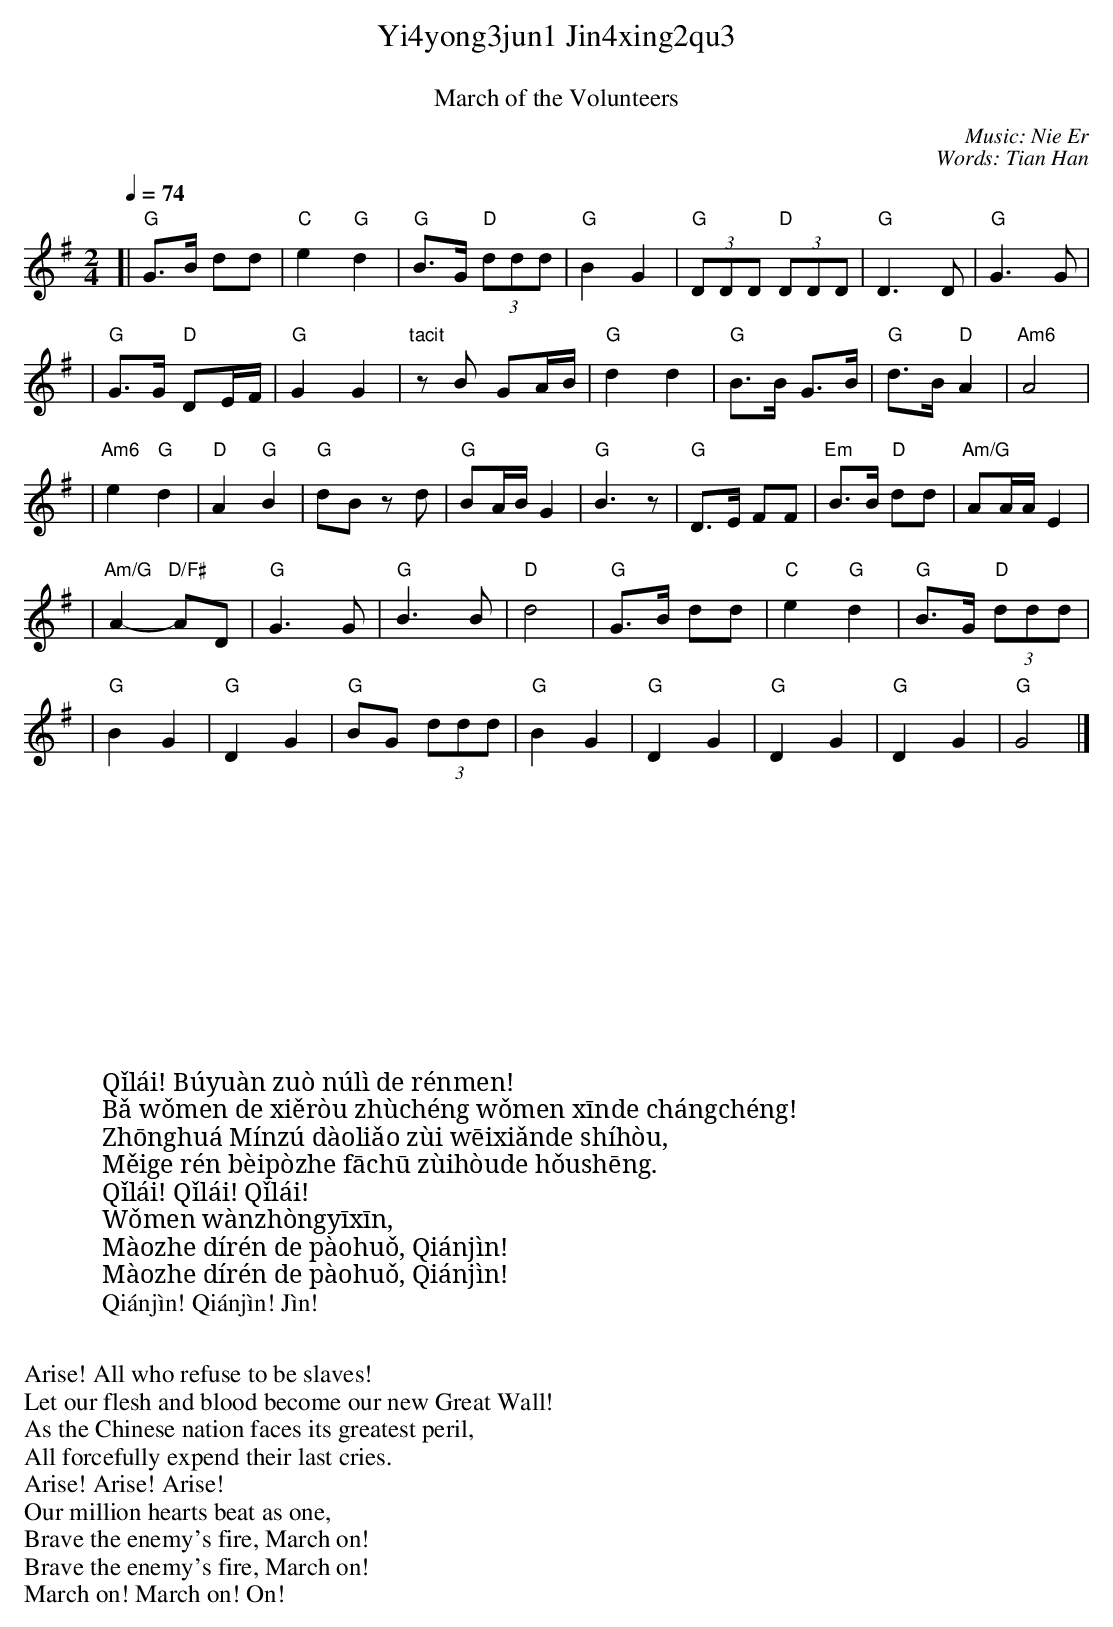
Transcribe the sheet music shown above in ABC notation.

X:1
T: Yi4yong3jun1 Jin4xing2qu3
T: 义勇军进行曲
T: March of the Volunteers
C: Music: Nie Er
C: Words: Tian Han
Q: 1/4=74
M: 2/4
L: 1/8
K: G
[| "G"G>B dd | "C"e2 "G"d2 | "G"B>G "D"(3ddd | "G"B2 G2 | "G"(3DDD "D"(3DDD | "G"D3 D | "G"G3 G |
| "G"G>G "D"DE/F/ | "G"G2 G2 | "tacit"zB GA/B/ | "G"d2 d2 | "G"B>B G>B | "G"d>B "D"A2 | "Am6"A4 |
| "Am6"e2 "G"d2 | "D"A2 "G"B2 | "G"dB zd | "G"BA/B/ G2 | "G"B3 z | "G"D>E FF | "Em"B>B "D"dd | "Am/G"AA/A/E2 |
| "Am/G"A2- "D/F#"AD | "G"G3 G | "G"B3 B | "D"d4 | "G"G>B dd | "C"e2 "G"d2 | "G"B>G "D"(3ddd |
| "G"B2 G2 | "G"D2 G2 | "G"BG (3ddd | "G"B2 G2 | "G"D2 G2 | "G"D2 G2 | "G"D2 G2 | "G"G4 |]
W: 起来！不愿做奴隶的人们！
W: 把我们的血肉，筑成我们新的长城！
W: 中华民族到了最危险的时候，
W: 每个人被迫着发出最后的吼声。
W: 起来！起来！起来！
W: 我们万众一心，
W: 冒着敌人的炮火，前进！
W: 冒着敌人的炮火，前进！
W: 前进！前进！进！
W:
W: Qǐlái! Búyuàn zuò núlì de rénmen!
W: Bǎ wǒmen de xiěròu zhùchéng wǒmen xīnde chángchéng!
W: Zhōnghuá Mínzú dàoliǎo zùi wēixiǎnde shíhòu,
W: Měige rén bèipòzhe fāchū zùihòude hǒushēng.
W: Qǐlái! Qǐlái! Qǐlái!
W: Wǒmen wànzhòngyīxīn,
W: Màozhe dírén de pàohuǒ, Qiánjìn!
W: Màozhe dírén de pàohuǒ, Qiánjìn!
W: Qiánjìn! Qiánjìn! Jìn!
W:
W: Arise! All who refuse to be slaves!
W: Let our flesh and blood become our new Great Wall!
W: As the Chinese nation faces its greatest peril,
W: All forcefully expend their last cries.
W: Arise! Arise! Arise!
W: Our million hearts beat as one,
W: Brave the enemy's fire, March on!
W: Brave the enemy's fire, March on!
W: March on! March on! On!
